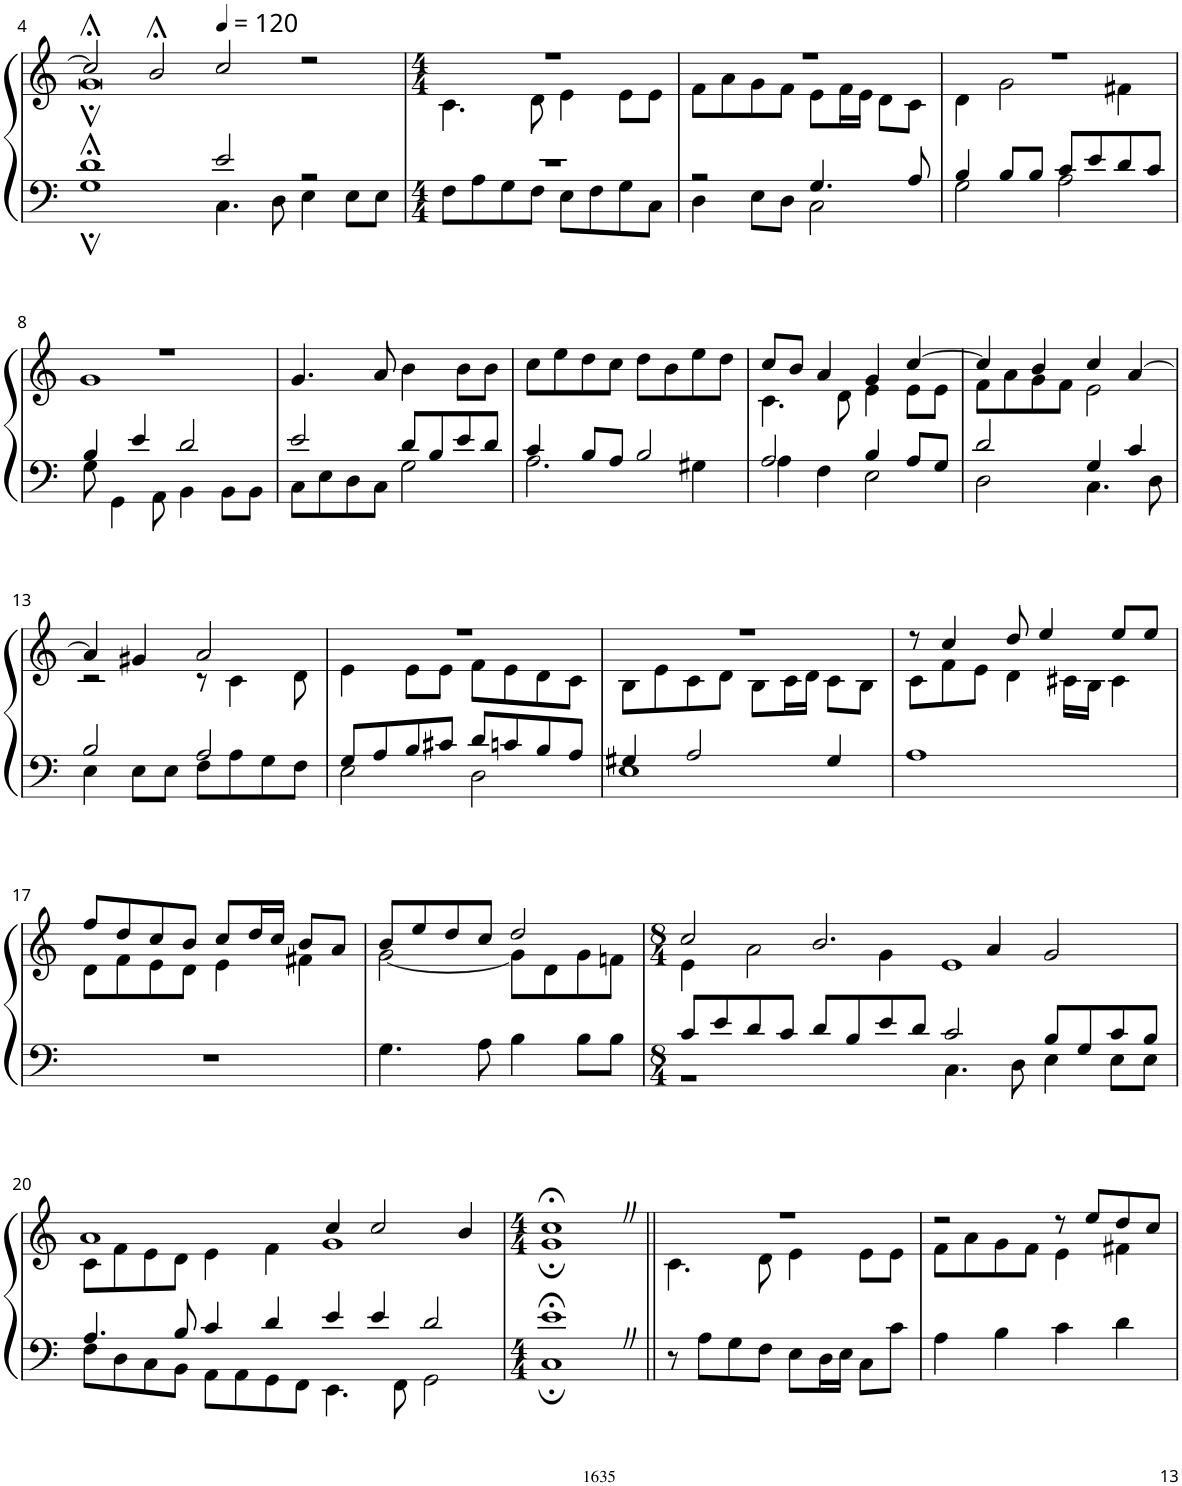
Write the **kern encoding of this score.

**kern	**kern
*part1	*part1
*staff2	*staff1
*I"Organ	*
*I'Org.	*
!!LO:PB:g=z
*clefF4	*clefG2
*k[]	*k[]
*M4/2	*M4/2
=4	=4
*^	*^
1d;<	1G;	2cc;</]	0g;
.	.	2b;</	.
*	*	*MM120	*
2e/	4.C\	2cc/	.
.	8D\	.	.
2r	4E\	2r	.
.	8E\L	.	.
.	8E\J	.	.
=5	=5	=5	=5
*M4/4	*	*M4/4	*
1r	8F\L	1r	4.c\
.	8A\	.	.
.	8G\	.	.
.	8F\J	.	8d\
.	8E\L	.	4e\
.	8F\	.	.
.	8G\	.	8e\L
.	8C\J	.	8e\J
=6	=6	=6	=6
2r	4D\	1r	8f\L
.	.	.	8a\
.	8E\L	.	8g\
.	8D\J	.	8f\J
4.G/	2C\	.	8e\L
.	.	.	16f\L
.	.	.	16e\JJ
.	.	.	8d\L
8A/	.	.	8c\J
=7	=7	=7	=7
4B/	2G\	1r	4d\
8B/L	.	.	2g\
8B/J	.	.	.
8c/L	2A\	.	.
8e/	.	.	.
8d/	.	.	4f#X\
8c/J	.	.	.
!!LO:LB:g=z	!!
=8	=8	=8	=8
4B/	8G\	1r	1g
.	4GG\	.	.
4e/	.	.	.
.	8AA\	.	.
2d/	4BB\	.	.
.	8BB\L	.	.
.	8BB\J	.	.
*	*	*v	*v
=9	=9	=9
2e/	8C\L	4.g/
.	8E\	.
.	8D\	.
.	8C\J	8a/
8d/L	2G\	4b\
8B/	.	.
8e/	.	8b\L
8d/J	.	8b\J
=10	=10	=10
4c/	2.A\	8cc\L
.	.	8ee\
8B/L	.	8dd\
8A/J	.	8cc\J
2B/	.	8dd\L
.	.	8b\
.	4G#X\	8ee\
.	.	8dd\J
=11	=11	=11
*	*	*^
2A/	4A\	8cc/L	4.c\
.	.	8b/J	.
.	4F\	4a/	.
.	.	.	8d\
4B/	2E\	4g/	4e\
8A/L	.	[4cc/	8e\L
8G/J	.	.	8e\J
=12	=12	=12	=12
2d/	2D\	4cc/]	8f\L
.	.	.	8a\
.	.	4b/	8g\
.	.	.	8f\J
4G/	4.C\	4cc/	2e\
4c/	.	[4a/	.
.	8D\	.	.
!!LO:LB:g=z	!!
=13	=13	=13	=13
2B/	4E\	4a/]	2r
.	8E\L	4g#X/	.
.	8E\J	.	.
2A/	8F\L	2a/	8r
.	8A\	.	4c\
.	8G\	.	.
.	8F\J	.	8d\
=14	=14	=14	=14
8G/L	2E\	1r	4e\
8A/	.	.	.
8B/	.	.	8e\L
8c#X/J	.	.	8e\J
8d/L	2D\	.	8f\L
8cn/	.	.	8e\
8B/	.	.	8d\
8A/J	.	.	8c\J
=15	=15	=15	=15
4G#X/	1E	1r	8B\L
.	.	.	8e\
2A/	.	.	8c\
.	.	.	8d\J
.	.	.	8B\L
.	.	.	16c\L
.	.	.	16d\JJ
4G#/	.	.	8c\L
.	.	.	8B\J
*v	*v	*	*
=16	=16	=16
1A	8r	8c\L
.	4cc/	8f\
.	.	8e\J
.	8dd/	4d\
.	4ee/	.
.	.	16c#X\LL
.	.	16B\JJ
.	8ee/L	4c#\
.	8ee/J	.
!!LO:LB:g=z	!!
=17	=17	=17
1r	8ff/L	8d\L
.	8dd/	8f\
.	8cc/	8e\
.	8b/J	8d\J
.	8cc/L	4e\
.	16dd/L	.
.	16cc/JJ	.
.	8b/L	4f#X\
.	8a/J	.
=18	=18	=18
4.G\	8b/L	[2g\
.	8ee/	.
.	8dd/	.
8A\	8cc/J	.
4B\	2dd/	8g\L]
.	.	8d\
8B\L	.	8g\
8B\J	.	8fn\J
=19	=19	=19
*M8/4	*M8/4	*
*^	*	*
8c/L	1r	2cc/	4e\
8e/	.	.	.
8d/	.	.	2a\
8c/J	.	.	.
8d/L	.	2.b/	.
8B/	.	.	.
8e/	.	.	4g\
8d/J	.	.	.
2c/	4.C\	.	1e
.	.	4a/	.
.	8D\	.	.
8B/L	4E\	2g/	.
8G/	.	.	.
8c/	8E\L	.	.
8B/J	8E\J	.	.
!!LO:LB:g=z	!!
=20	=20	=20	=20
4.A/	8F\L	1a	8c\L
.	8D\	.	8f\
.	8C\	.	8e\
8B/	8BB\J	.	8d\J
4c/	8AA\L	.	4e\
.	8AA\	.	.
4d/	8GG\	.	4f\
.	8FF\J	.	.
4e/	4.EE\	4cc/	1g
4e/	.	2cc/	.
.	8FF\	.	.
2d/	2GG\	.	.
.	.	4b/	.
=21	=21	=21	=21
*M4/4	*	*M4/4	*
1e;<Z	1C;	1cc;<Z	1g;
*v	*v	*	*
=22||	=22||	=22||
8r	1r	4.c\
8A\L	.	.
8G\	.	.
8F\J	.	8d\
8E\L	.	4e\
16D\L	.	.
16E\JJ	.	.
8C\L	.	8e\L
8c\J	.	8e\J
=23	=23	=23
4A\	2r	8f\L
.	.	8a\
4B\	.	8g\
.	.	8f\J
4c\	8r	4e\
.	8ee/L	.
4d\	8dd/	4f#X\
.	8cc/J	.
*	*v	*v
=	=
*-	*-
